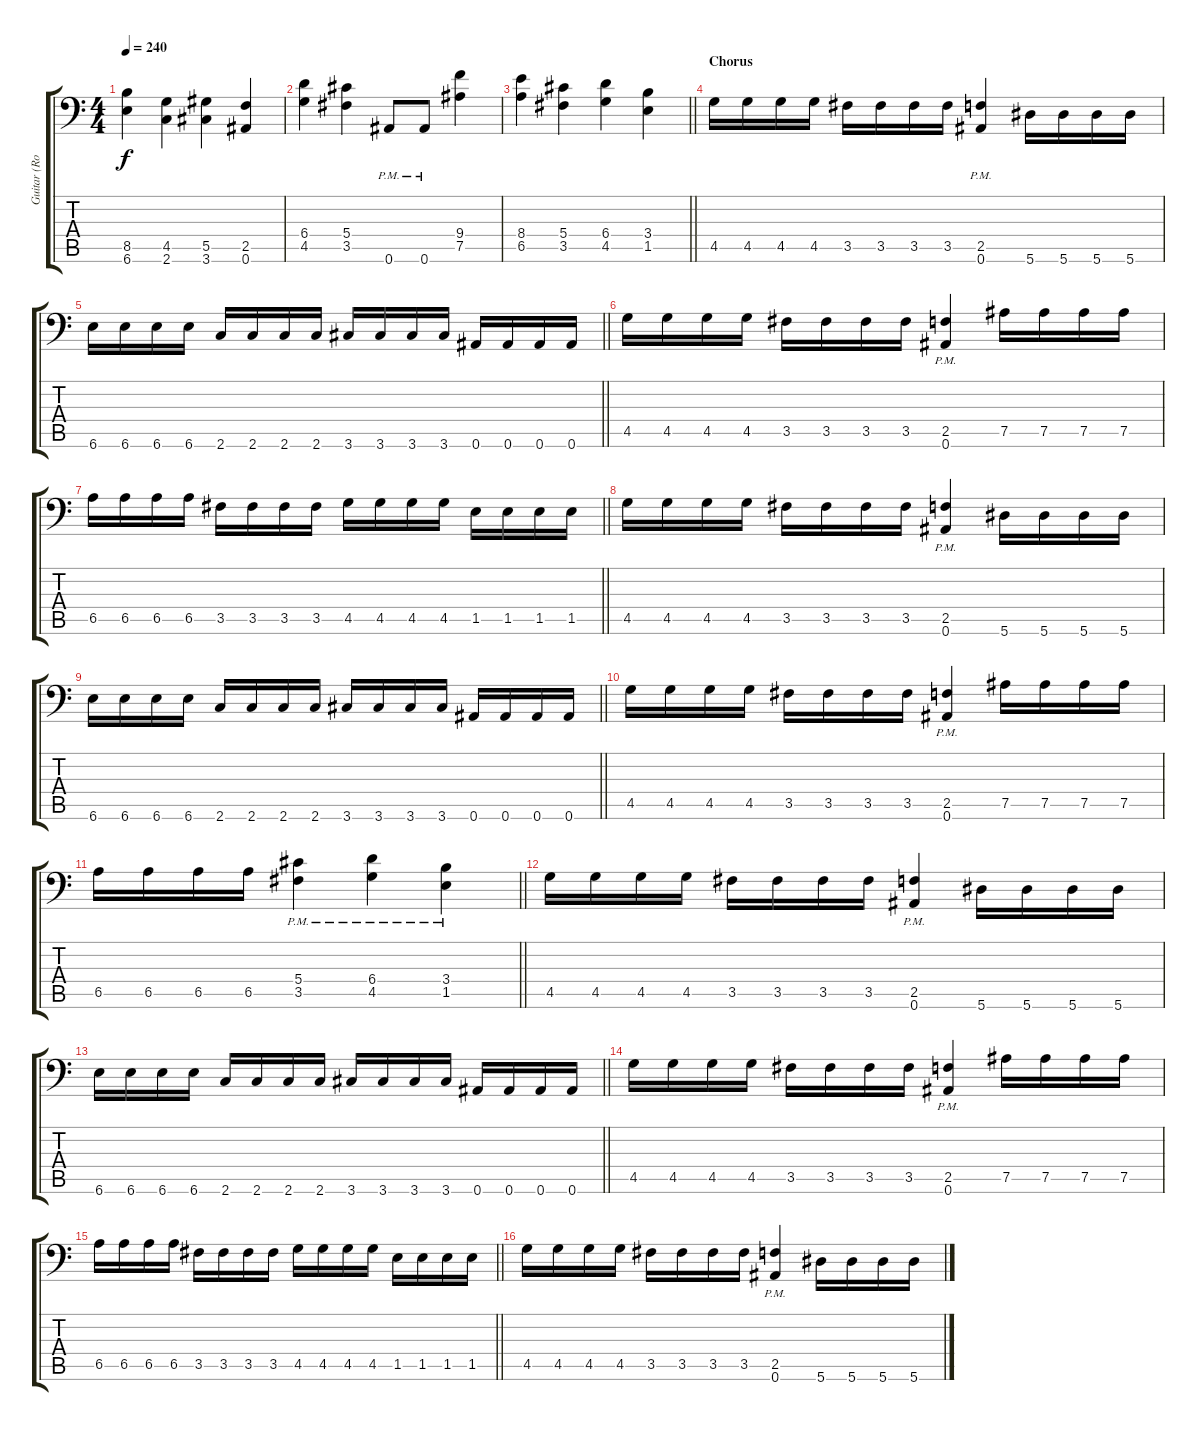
\track ("Guitar (Rob)" "Guitar (Ro") {instrument distortionguitar}
\staff {score tabs}
\tuning (Bb3 F3 Db3 Ab2 Eb2 Bb1) {hide}
\ts (4 4)
\tempo 240
\clef f4
\ks c
(8.5 6.6).4{dy f} (4.5 2.6).4 (5.5 3.6).4 (2.5 0.6).4 |
(6.4 4.5).4 (5.4 3.5).4 0.6{pm}.8 0.6{pm}.8 (9.4 7.5).4 |
\barLineRight lightlight
(8.4 6.5).4 (5.4 3.5).4 (6.4 4.5).4 (3.4 1.5).4 |
\section ("" "Chorus")
4.5.16 4.5.16 4.5.16 4.5.16 3.5.16 3.5.16 3.5.16 3.5.16 (2.5{pm} 0.6{pm}).4 5.6.16 5.6.16 5.6.16 5.6.16 |
\barLineRight lightlight
6.6.16 6.6.16 6.6.16 6.6.16 2.6.16 2.6.16 2.6.16 2.6.16 3.6.16 3.6.16 3.6.16 3.6.16 0.6.16 0.6.16 0.6.16 0.6.16 |
4.5.16 4.5.16 4.5.16 4.5.16 3.5.16 3.5.16 3.5.16 3.5.16 (2.5{pm} 0.6{pm}).4 7.5.16 7.5.16 7.5.16 7.5.16 |
\barLineRight lightlight
6.5.16 6.5.16 6.5.16 6.5.16 3.5.16 3.5.16 3.5.16 3.5.16 4.5.16 4.5.16 4.5.16 4.5.16 1.5.16 1.5.16 1.5.16 1.5.16 |
4.5.16 4.5.16 4.5.16 4.5.16 3.5.16 3.5.16 3.5.16 3.5.16 (2.5{pm} 0.6{pm}).4 5.6.16 5.6.16 5.6.16 5.6.16 |
\barLineRight lightlight
6.6.16 6.6.16 6.6.16 6.6.16 2.6.16 2.6.16 2.6.16 2.6.16 3.6.16 3.6.16 3.6.16 3.6.16 0.6.16 0.6.16 0.6.16 0.6.16 |
4.5.16 4.5.16 4.5.16 4.5.16 3.5.16 3.5.16 3.5.16 3.5.16 (2.5{pm} 0.6{pm}).4 7.5.16 7.5.16 7.5.16 7.5.16 |
\barLineRight lightlight
6.5.16 6.5.16 6.5.16 6.5.16 (5.4{pm} 3.5{pm}).4 (6.4{pm} 4.5{pm}).4 (3.4{pm} 1.5{pm}).4 |
4.5.16 4.5.16 4.5.16 4.5.16 3.5.16 3.5.16 3.5.16 3.5.16 (2.5{pm} 0.6{pm}).4 5.6.16 5.6.16 5.6.16 5.6.16 |
\barLineRight lightlight
6.6.16 6.6.16 6.6.16 6.6.16 2.6.16 2.6.16 2.6.16 2.6.16 3.6.16 3.6.16 3.6.16 3.6.16 0.6.16 0.6.16 0.6.16 0.6.16 |
4.5.16 4.5.16 4.5.16 4.5.16 3.5.16 3.5.16 3.5.16 3.5.16 (2.5{pm} 0.6{pm}).4 7.5.16 7.5.16 7.5.16 7.5.16 |
\barLineRight lightlight
6.5.16 6.5.16 6.5.16 6.5.16 3.5.16 3.5.16 3.5.16 3.5.16 4.5.16 4.5.16 4.5.16 4.5.16 1.5.16 1.5.16 1.5.16 1.5.16 |
4.5.16 4.5.16 4.5.16 4.5.16 3.5.16 3.5.16 3.5.16 3.5.16 (2.5{pm} 0.6{pm}).4 5.6.16 5.6.16 5.6.16 5.6.16
